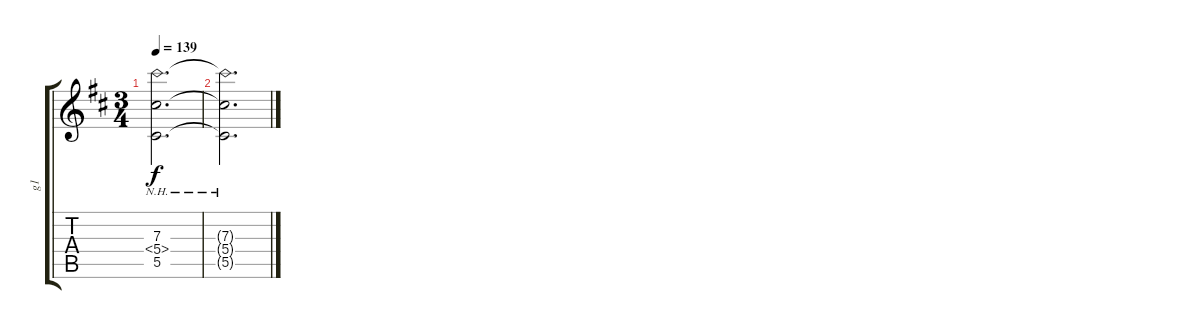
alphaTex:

\track ("g1" "g1") {instrument distortionguitar}
\staff {score tabs}
\tuning (Eb4 Bb3 Gb3 Db3 Ab2 Eb2) {hide}
\ts (3 4)
\tempo 139
\clef g2
\ks d
(7.3{t} 5.4{nh t} 5.5{t}).2{d dy f} |
(7.3{t} 5.4{nh t} 5.5{t}).2{d}
